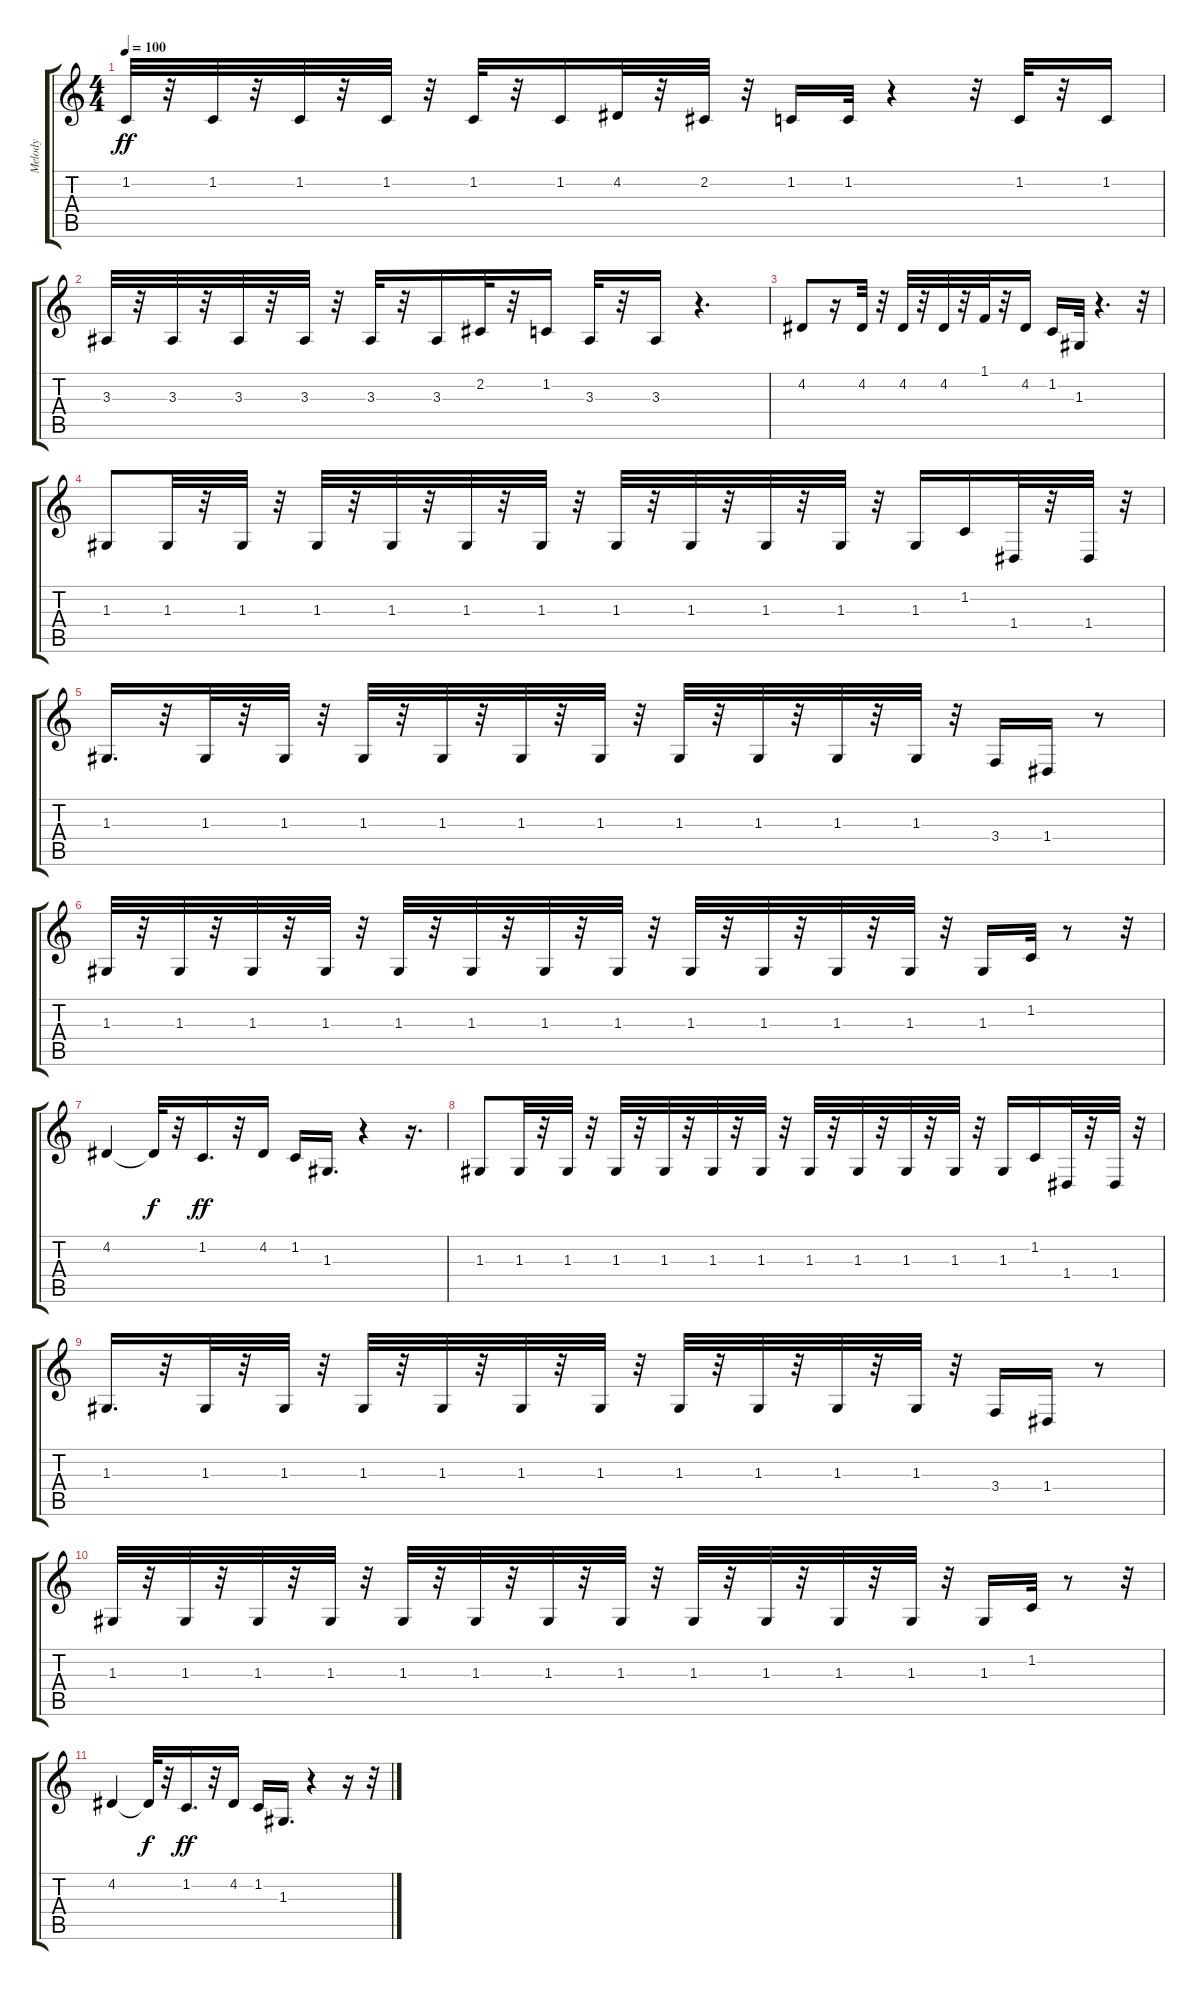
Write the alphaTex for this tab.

\track ("Melody" "Melody") {instrument flute}
\staff {score tabs}
\tuning (E4 B3 G3 D3 A2 E2) {hide}
\ts (4 4)
\tempo 100
\clef g2
\ks c
1.2.32{dy ff} r.32 1.2.32 r.32 1.2.32 r.32 1.2.32 r.32 1.2.32 r.32 1.2.16 4.2.32 r.32 2.2.32 r.32 1.2.16 1.2.32 r.4 r.32 1.2.32 r.32 1.2.16 |
3.3.32 r.32 3.3.32 r.32 3.3.32 r.32 3.3.32 r.32 3.3.32 r.32 3.3.16 2.2.32 r.32 1.2.16 3.3.32 r.32 3.3.16 r.4{d} |
4.2.8 r.16 4.2.32 r.32 4.2.32 r.32 4.2.32 r.32 1.1.32 r.32 4.2.16 1.2.16 1.3.32 r.4{d} r.32 |
1.3.8 1.3.32 r.32 1.3.32 r.32 1.3.32 r.32 1.3.32 r.32 1.3.32 r.32 1.3.32 r.32 1.3.32 r.32 1.3.32 r.32 1.3.32 r.32 1.3.32 r.32 1.3.16 1.2.16 1.4.32 r.32 1.4.32 r.32 |
1.3.16{d} r.32 1.3.32 r.32 1.3.32 r.32 1.3.32 r.32 1.3.32 r.32 1.3.32 r.32 1.3.32 r.32 1.3.32 r.32 1.3.32 r.32 1.3.32 r.32 1.3.32 r.32 3.4.16 1.4.16 r.8 |
1.3.32 r.32 1.3.32 r.32 1.3.32 r.32 1.3.32 r.32 1.3.32 r.32 1.3.32 r.32 1.3.32 r.32 1.3.32 r.32 1.3.32 r.32 1.3.32 r.32 1.3.32 r.32 1.3.32 r.32 1.3.16 1.2.32 r.8 r.32 |
4.2.4 4.2{t}.32{dy f} r.32 1.2.16{d dy ff} r.32 4.2.16 1.2.16 1.3.16{d} r.4 r.16{d} |
1.3.8 1.3.32 r.32 1.3.32 r.32 1.3.32 r.32 1.3.32 r.32 1.3.32 r.32 1.3.32 r.32 1.3.32 r.32 1.3.32 r.32 1.3.32 r.32 1.3.32 r.32 1.3.16 1.2.16 1.4.32 r.32 1.4.32 r.32 |
1.3.16{d} r.32 1.3.32 r.32 1.3.32 r.32 1.3.32 r.32 1.3.32 r.32 1.3.32 r.32 1.3.32 r.32 1.3.32 r.32 1.3.32 r.32 1.3.32 r.32 1.3.32 r.32 3.4.16 1.4.16 r.8 |
1.3.32 r.32 1.3.32 r.32 1.3.32 r.32 1.3.32 r.32 1.3.32 r.32 1.3.32 r.32 1.3.32 r.32 1.3.32 r.32 1.3.32 r.32 1.3.32 r.32 1.3.32 r.32 1.3.32 r.32 1.3.16 1.2.32 r.8 r.32 |
4.2.4 4.2{t}.32{dy f} r.32 1.2.16{d dy ff} r.32 4.2.16 1.2.16 1.3.16{d} r.4 r.16 r.32
